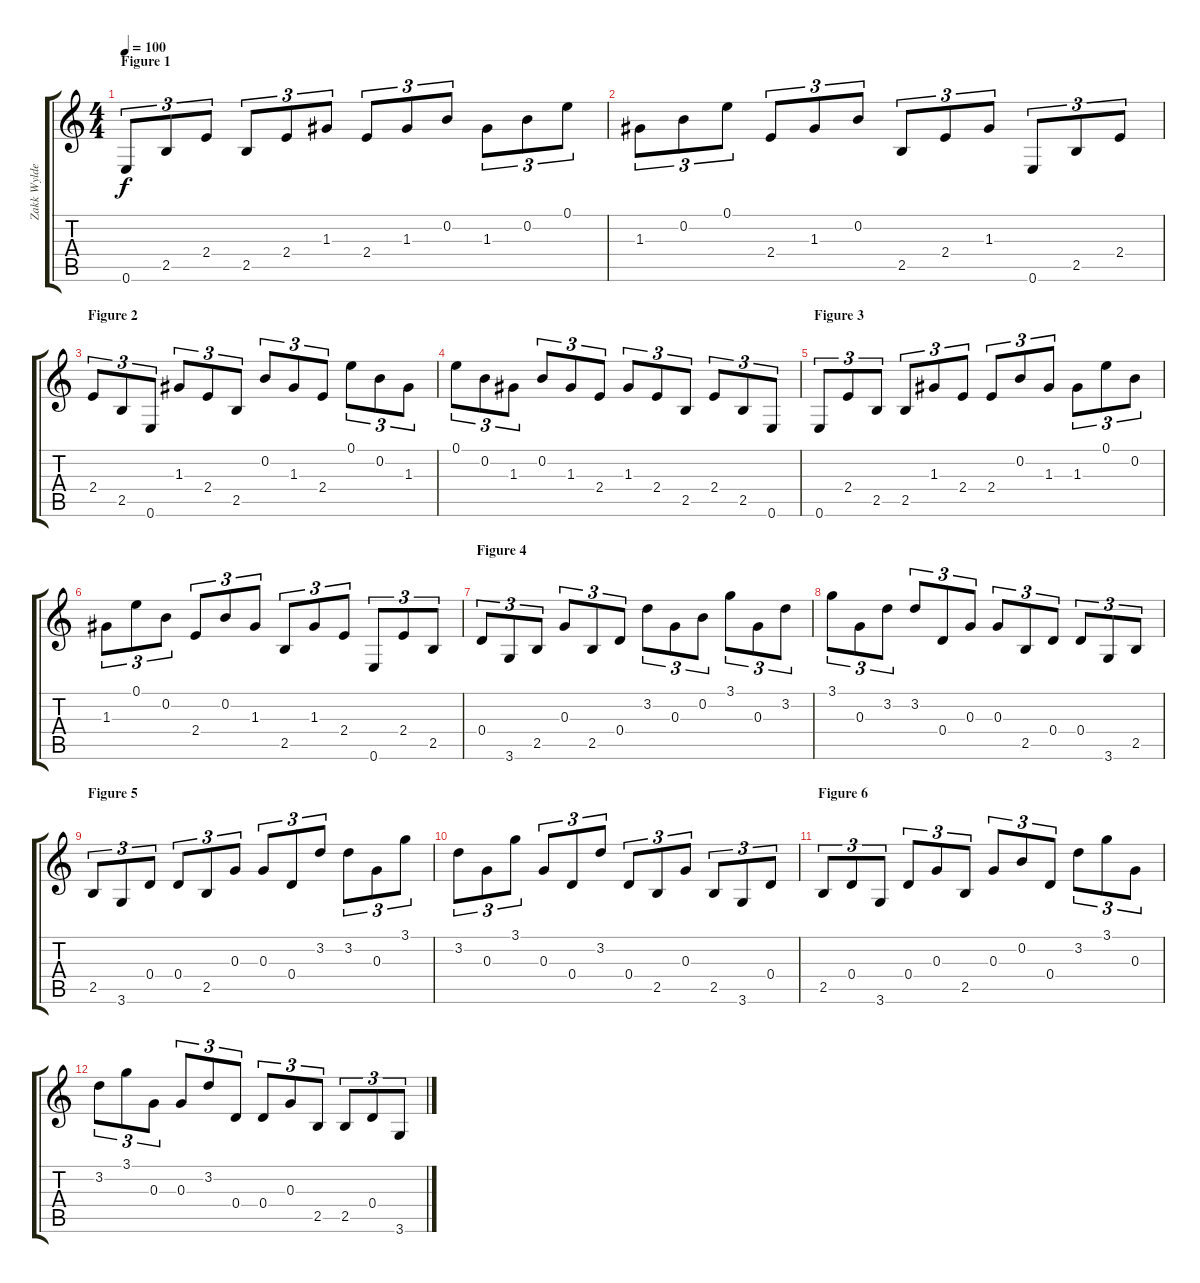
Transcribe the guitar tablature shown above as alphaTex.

\track ("Zakk Wylde" "Zakk Wylde") {instrument acousticguitarsteel}
\staff {score tabs}
\tuning (E4 B3 G3 D3 A2 E2) {hide}
\ts (4 4)
\section ("" "Figure 1")
\tempo 100
\clef g2
\ks c
0.6.8{tu (3 2) dy f instrument acousticguitarsteel} 2.5.8{tu (3 2)} 2.4.8{tu (3 2)} 2.5.8{tu (3 2)} 2.4.8{tu (3 2)} 1.3.8{tu (3 2)} 2.4.8{tu (3 2)} 1.3.8{tu (3 2)} 0.2.8{tu (3 2)} 1.3.8{tu (3 2)} 0.2.8{tu (3 2)} 0.1.8{tu (3 2)} |
1.3.8{tu (3 2)} 0.2.8{tu (3 2)} 0.1.8{tu (3 2)} 2.4.8{tu (3 2)} 1.3.8{tu (3 2)} 0.2.8{tu (3 2)} 2.5.8{tu (3 2)} 2.4.8{tu (3 2)} 1.3.8{tu (3 2)} 0.6.8{tu (3 2)} 2.5.8{tu (3 2)} 2.4.8{tu (3 2)} |
\section ("" "Figure 2")
2.4.8{tu (3 2)} 2.5.8{tu (3 2)} 0.6.8{tu (3 2)} 1.3.8{tu (3 2)} 2.4.8{tu (3 2)} 2.5.8{tu (3 2)} 0.2.8{tu (3 2)} 1.3.8{tu (3 2)} 2.4.8{tu (3 2)} 0.1.8{tu (3 2)} 0.2.8{tu (3 2)} 1.3.8{tu (3 2)} |
0.1.8{tu (3 2)} 0.2.8{tu (3 2)} 1.3.8{tu (3 2)} 0.2.8{tu (3 2)} 1.3.8{tu (3 2)} 2.4.8{tu (3 2)} 1.3.8{tu (3 2)} 2.4.8{tu (3 2)} 2.5.8{tu (3 2)} 2.4.8{tu (3 2)} 2.5.8{tu (3 2)} 0.6.8{tu (3 2)} |
\section ("" "Figure 3")
0.6.8{tu (3 2)} 2.4.8{tu (3 2)} 2.5.8{tu (3 2)} 2.5.8{tu (3 2)} 1.3.8{tu (3 2)} 2.4.8{tu (3 2)} 2.4.8{tu (3 2)} 0.2.8{tu (3 2)} 1.3.8{tu (3 2)} 1.3.8{tu (3 2)} 0.1.8{tu (3 2)} 0.2.8{tu (3 2)} |
1.3.8{tu (3 2)} 0.1.8{tu (3 2)} 0.2.8{tu (3 2)} 2.4.8{tu (3 2)} 0.2.8{tu (3 2)} 1.3.8{tu (3 2)} 2.5.8{tu (3 2)} 1.3.8{tu (3 2)} 2.4.8{tu (3 2)} 0.6.8{tu (3 2)} 2.4.8{tu (3 2)} 2.5.8{tu (3 2)} |
\section ("" "Figure 4")
0.4.8{tu (3 2)} 3.6.8{tu (3 2)} 2.5.8{tu (3 2)} 0.3.8{tu (3 2)} 2.5.8{tu (3 2)} 0.4.8{tu (3 2)} 3.2.8{tu (3 2)} 0.3.8{tu (3 2)} 0.2.8{tu (3 2)} 3.1.8{tu (3 2)} 0.3.8{tu (3 2)} 3.2.8{tu (3 2)} |
3.1.8{tu (3 2)} 0.3.8{tu (3 2)} 3.2.8{tu (3 2)} 3.2.8{tu (3 2)} 0.4.8{tu (3 2)} 0.3.8{tu (3 2)} 0.3.8{tu (3 2)} 2.5.8{tu (3 2)} 0.4.8{tu (3 2)} 0.4.8{tu (3 2)} 3.6.8{tu (3 2)} 2.5.8{tu (3 2)} |
\section ("" "Figure 5")
2.5.8{tu (3 2)} 3.6.8{tu (3 2)} 0.4.8{tu (3 2)} 0.4.8{tu (3 2)} 2.5.8{tu (3 2)} 0.3.8{tu (3 2)} 0.3.8{tu (3 2)} 0.4.8{tu (3 2)} 3.2.8{tu (3 2)} 3.2.8{tu (3 2)} 0.3.8{tu (3 2)} 3.1.8{tu (3 2)} |
3.2.8{tu (3 2)} 0.3.8{tu (3 2)} 3.1.8{tu (3 2)} 0.3.8{tu (3 2)} 0.4.8{tu (3 2)} 3.2.8{tu (3 2)} 0.4.8{tu (3 2)} 2.5.8{tu (3 2)} 0.3.8{tu (3 2)} 2.5.8{tu (3 2)} 3.6.8{tu (3 2)} 0.4.8{tu (3 2)} |
\section ("" "Figure 6")
2.5.8{tu (3 2)} 0.4.8{tu (3 2)} 3.6.8{tu (3 2)} 0.4.8{tu (3 2)} 0.3.8{tu (3 2)} 2.5.8{tu (3 2)} 0.3.8{tu (3 2)} 0.2.8{tu (3 2)} 0.4.8{tu (3 2)} 3.2.8{tu (3 2)} 3.1.8{tu (3 2)} 0.3.8{tu (3 2)} |
3.2.8{tu (3 2)} 3.1.8{tu (3 2)} 0.3.8{tu (3 2)} 0.3.8{tu (3 2)} 3.2.8{tu (3 2)} 0.4.8{tu (3 2)} 0.4.8{tu (3 2)} 0.3.8{tu (3 2)} 2.5.8{tu (3 2)} 2.5.8{tu (3 2)} 0.4.8{tu (3 2)} 3.6.8{tu (3 2)}
